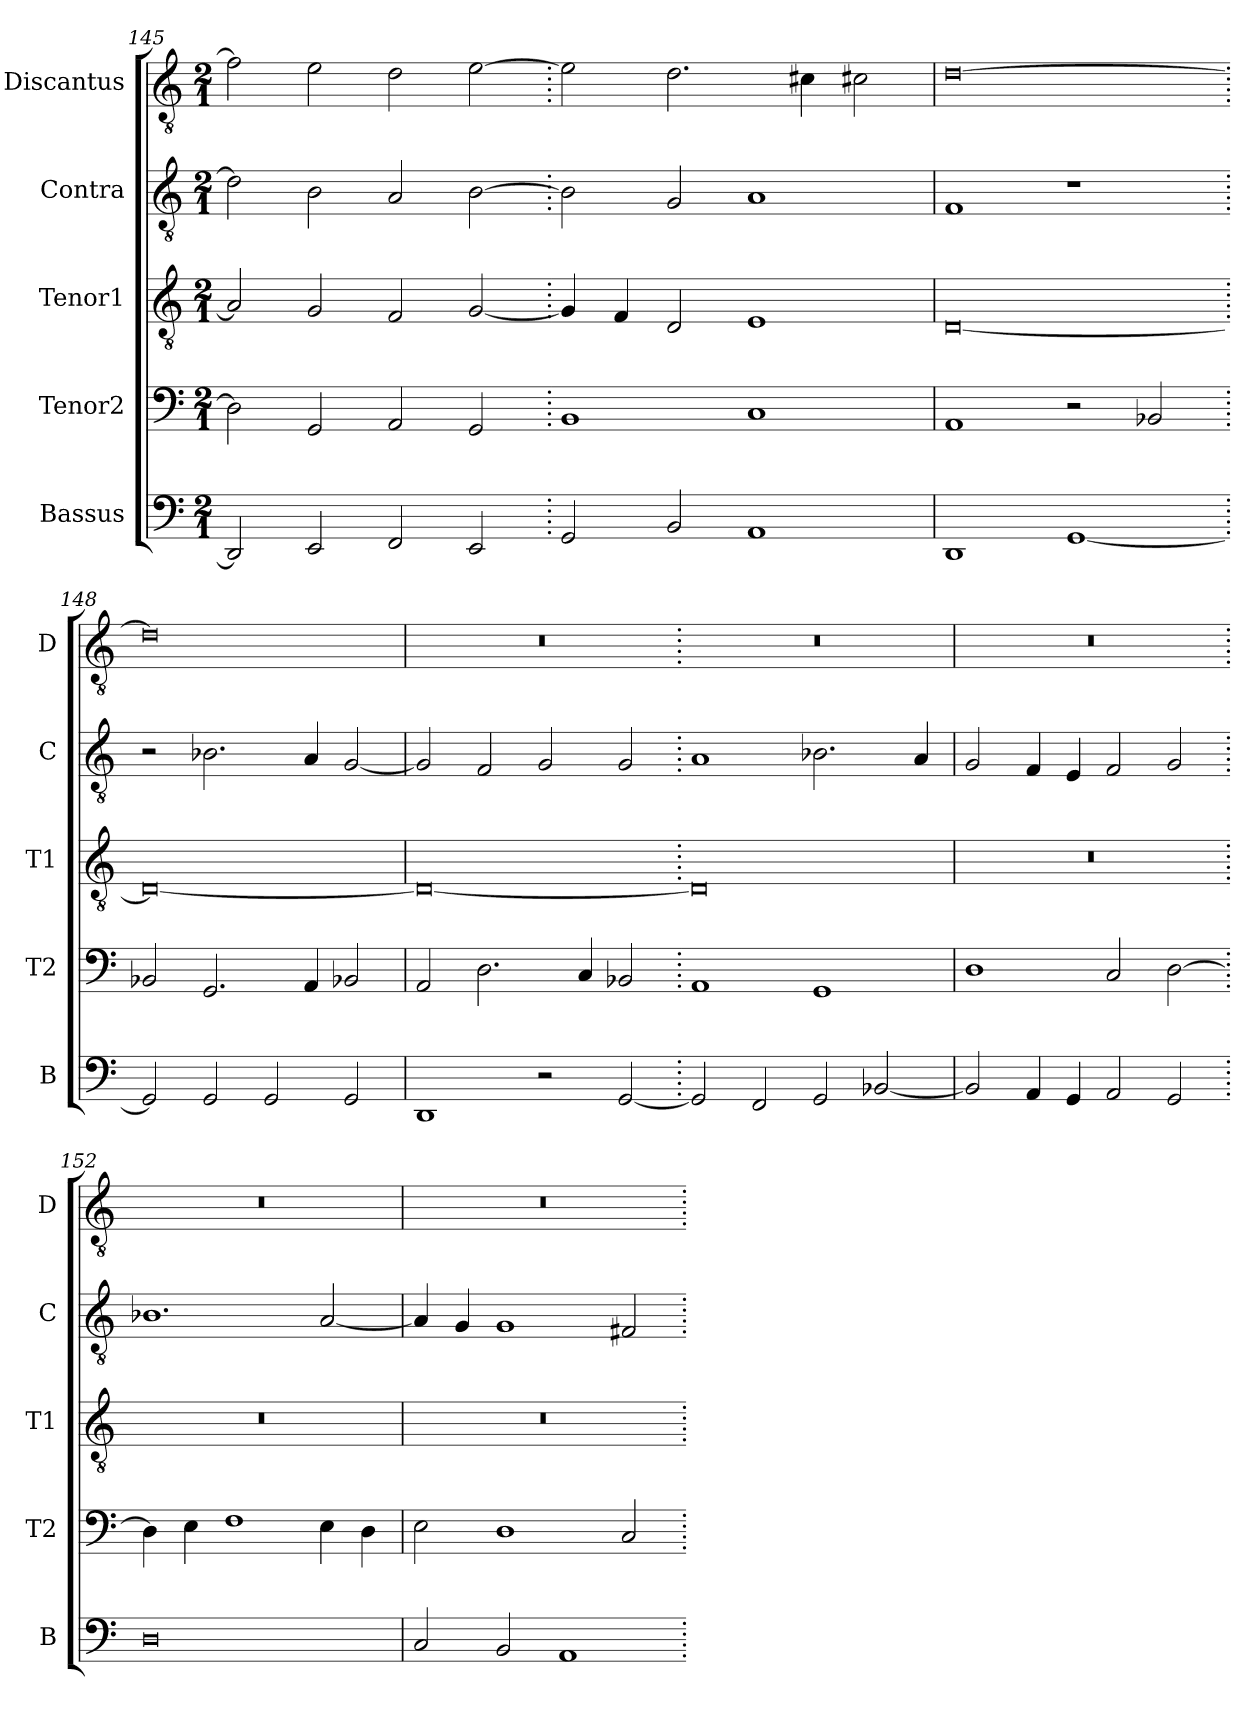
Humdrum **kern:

**kern	**kern	**kern	**kern	**kern
*part5	*part4	*part3	*part2	*part1
*staff5	*staff4	*staff3	*staff2	*staff1
*I"Bassus	*I"Tenor2	*I"Tenor1	*I"Contra	*I"Discantus
*I'B	*I'T2	*I'T1	*I'C	*I'D
*clefF4	*clefF4	*clefGv2	*clefGv2	*clefGv2
*k[]	*k[]	*k[]	*k[]	*k[]
*M2/1	*M2/1	*M2/1	*M2/1	*M2/1
=145	=145	=145	=145	=145
2DD/]	2D\]	2A/]	2d\]	2f\]
2EE/	2GG/	2G/	2B\	2e\
2FF/	2AA/	2F/	2A/	2d\
2EE/	2GG/	[2G/	[2B\	[2e\
=146.	=146.	=146.	=146.	=146.
2GG/	1BB	4G/]	2B\]	2e\]
.	.	4F/	.	.
2BB/	.	2D/	2G/	2.d\
1AA	1C	1E	1A	.
.	.	.	.	4c#X\
.	.	.	.	2c#X\
=147	=147	=147	=147	=147
1DD	1AA	[0D	1F	[0d
[1GG	2r	.	1r	.
.	2BB-X/	.	.	.
=148.	=148.	=148.	=148.	=148.
2GG/]	2BB-X/	0D_	2r	0d]
2GG/	2.GG/	.	2.B-X\	.
2GG/	.	.	.	.
.	4AA/	.	4A/	.
2GG/	2BB-X/	.	[2G/	.
=149	=149	=149	=149	=149
1DD	2AA/	0D_	2G/]	0r
.	2.D\	.	2F/	.
2r	.	.	2G/	.
.	4C/	.	.	.
[2GG/	2BB-X/	.	2G/	.
=150.	=150.	=150.	=150.	=150.
2GG/]	1AA	0D]	1A	0r
2FF/	.	.	.	.
2GG/	1GG	.	2.B-X\	.
[2BB-X/	.	.	.	.
.	.	.	4A/	.
=151	=151	=151	=151	=151
2BB-/]	1D	0r	2G/	0r
4AA/	.	.	4F/	.
4GG/	.	.	4E/	.
2AA/	2C/	.	2F/	.
2GG/	[2D\	.	2G/	.
=152.	=152.	=152.	=152.	=152.
0D	4D\]	0r	1.B-X	0r
.	4E\	.	.	.
.	1F	.	.	.
.	4E\	.	[2A/	.
.	4D\	.	.	.
=153	=153	=153	=153	=153
2C/	2E\	0r	4A/]	0r
.	.	.	4G/	.
2BB/	1D	.	1G	.
1AA	.	.	.	.
.	2C/	.	2F#X/	.
=.	=.	=.	=.	=.
*-	*-	*-	*-	*-
